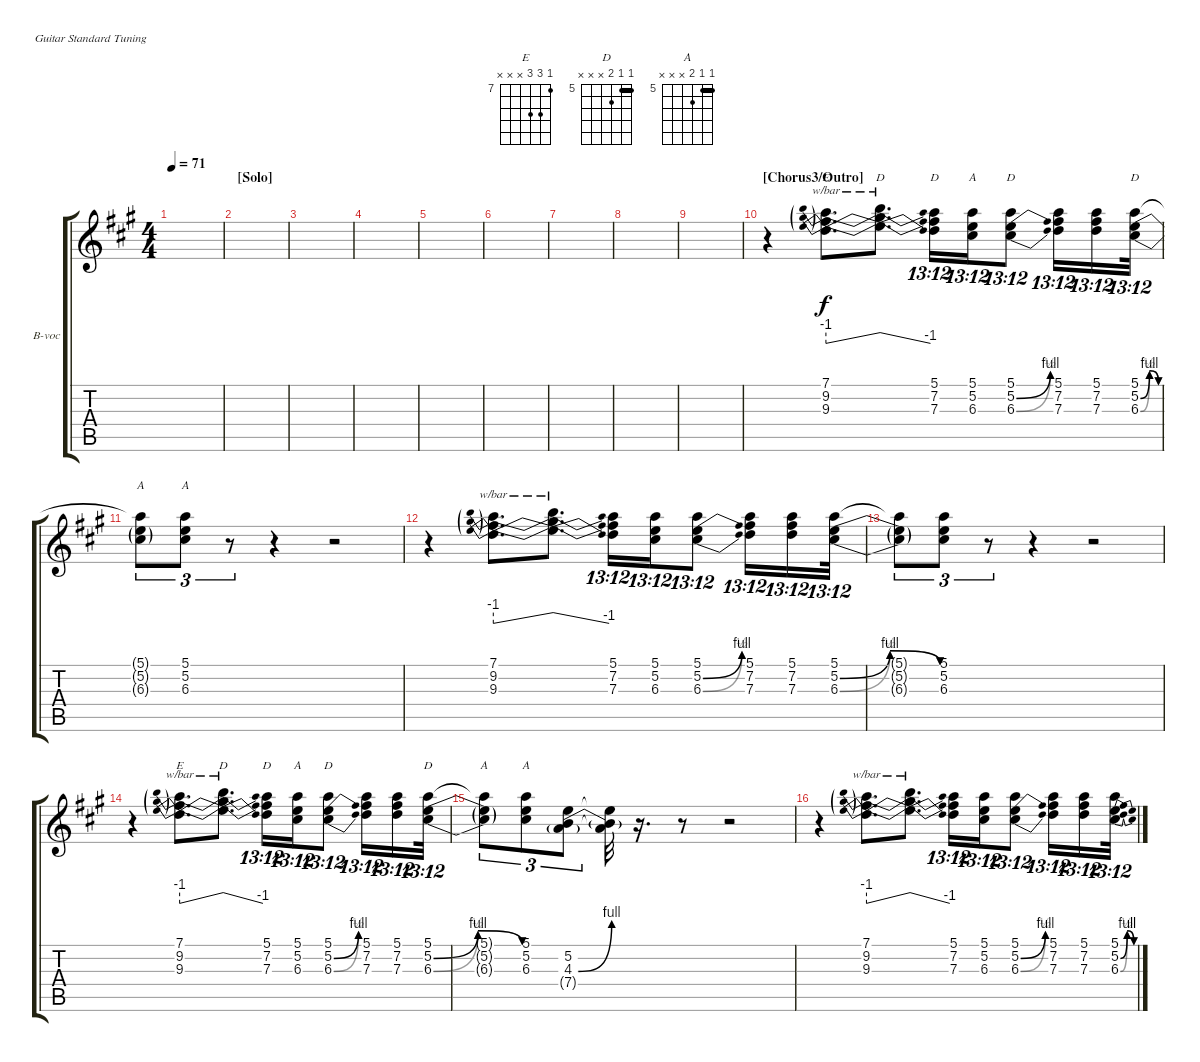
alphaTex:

\defaultSystemsLayout 4
\bracketExtendMode groupsimilarinstruments
\firstSystemTrackNameOrientation horizontal
\otherSystemsTrackNameOrientation horizontal
\track ("Background vocals" "B-voc") {instrument electricguitarclean}
\staff {score tabs}
\tuning (E4 B3 G3 D3 A2 E2)
\chord ("E" 7 9 9 x x x) {firstfret 7}
\chord ("D" 7 9 9 x x x) {firstfret 7}
\chord ("D" 5 7 7 x x x) {firstfret 5}
\chord ("A" 5 5 6 x x x) {firstfret 5 barre 5}
\chord ("D" 5 5 6 x x x) {firstfret 5 barre 5}
\ts (4 4)
\tempo 71
\clef g2
\scale
0.333333
\ks a
|
\section ("" "[Solo]")
\scale
0.333333 |
\scale
0.333333 |
\scale
0.333333 |
\scale
0.333333 |
\scale
0.333333 |
\scale
0.333333 |
\scale
0.333333 |
\scale
0.333333 |
\section ("" "[Chorus3/Outro]")
\scale
0.333333 r.4 (9.3 9.2 7.1).8{d tbe (predivedive default 0 -4 16.2 0) ch "E"} (9.3{t} 9.2{t} 7.1{t}).8{d tbe (dive default 14.399999999999999 0 35.4 -4) ch "D"} (5.1 7.3 7.2).16{tu (13 12) ch "D"} (5.1 6.3 5.2).16{tu (13 12) ch "A"} (5.1 6.3{be (bend 10.2 0 26.4 2)} 5.2{be (bend 6.6 0 24 4)}).8{tu (13 12) ch "D"} (5.1 7.3 7.2).16{tu (13 12)} (5.1 7.3 7.2).16{tu (13 12)} (5.1 6.3{be (bendrelease 0 0 0.6 2 27.599999999999998 2 32.4 0)} 5.2{be (bendrelease 0 0 0.6 4 26.4 4 33.6 0)}).32{tu (13 12) ch "D"} |
\scale
0.333333 (5.1{t} 6.3{t} 5.2{t}).8{tu (3 2) ch "A"} (5.1 5.2 6.3).8{tu (3 2) ch "A"} r.8{tu (3 2)} r.4 r.2 |
\scale
0.333333 r.4 (9.3 9.2 7.1).8{d tbe (predivedive default 0 -4 16.2 0)} (9.3{t} 9.2{t} 7.1{t}).8{d tbe (dive default 14.399999999999999 0 35.4 -4)} (5.1 7.3 7.2).16{tu (13 12)} (5.1 6.3 5.2).16{tu (13 12)} (5.1 6.3{be (bend 10.2 0 26.4 2)} 5.2{be (bend 6.6 0 24 4)}).8{tu (13 12)} (5.1 7.3 7.2).16{tu (13 12)} (5.1 7.3 7.2).16{tu (13 12)} (5.1 6.3{be (bendrelease 0 0 0.6 2 27.599999999999998 2 32.4 0)} 5.2{be (bendrelease 0 0 0.6 4 26.4 4 33.6 0)}).32{tu (13 12)} |
\scale
0.333333 (5.1{t} 6.3{t} 5.2{t}).8{tu (3 2)} (5.1 5.2 6.3).8{tu (3 2)} r.8{tu (3 2)} r.4 r.2 |
\scale
0.333333 r.4 (9.3 9.2 7.1).8{d tbe (predivedive default 0 -4 16.2 0) ch "E"} (9.3{t} 9.2{t} 7.1{t}).8{d tbe (dive default 14.399999999999999 0 35.4 -4) ch "D"} (5.1 7.3 7.2).16{tu (13 12) ch "D"} (5.1 6.3 5.2).16{tu (13 12) ch "A"} (5.1 6.3{be (bend 10.2 0 26.4 2)} 5.2{be (bend 6.6 0 24 4)}).8{tu (13 12) ch "D"} (5.1 7.3 7.2).16{tu (13 12)} (5.1 7.3 7.2).16{tu (13 12)} (5.1 6.3{be (bendrelease 0 0 0.6 2 27.599999999999998 2 32.4 0)} 5.2{be (bendrelease 0 0 0.6 4 26.4 4 33.6 0)}).32{tu (13 12) ch "D"} |
\scale
0.333333 (5.1{t} 6.3{t} 5.2{t}).8{tu (3 2) ch "A"} (5.1 5.2 6.3).8{tu (3 2) ch "A"} (5.2 4.3{be (bend 5.3999999999999995 0 22.2 4)} 7.4{g}).8{tu (3 2)} (5.2{t} 4.3{be (hold 0 0 60 0) t} 7.4{t}).32 r.16{d} r.8 r.2 |
\scale
0.333333 r.4 (9.3 9.2 7.1).8{d tbe (predivedive default 0 -4 16.2 0)} (9.3{t} 9.2{t} 7.1{t}).8{d tbe (dive default 14.399999999999999 0 35.4 -4)} (5.1 7.3 7.2).16{tu (13 12)} (5.1 6.3 5.2).16{tu (13 12)} (5.1 6.3{be (bend 10.2 0 26.4 2)} 5.2{be (bend 6.6 0 24 4)}).8{tu (13 12)} (5.1 7.3 7.2).16{tu (13 12)} (5.1 7.3 7.2).16{tu (13 12)} (5.1 6.3{be (bendrelease 0 0 0.6 2 27.599999999999998 2 32.4 0)} 5.2{be (bendrelease 0 0 0.6 4 26.4 4 33.6 0)}).32{tu (13 12)}
